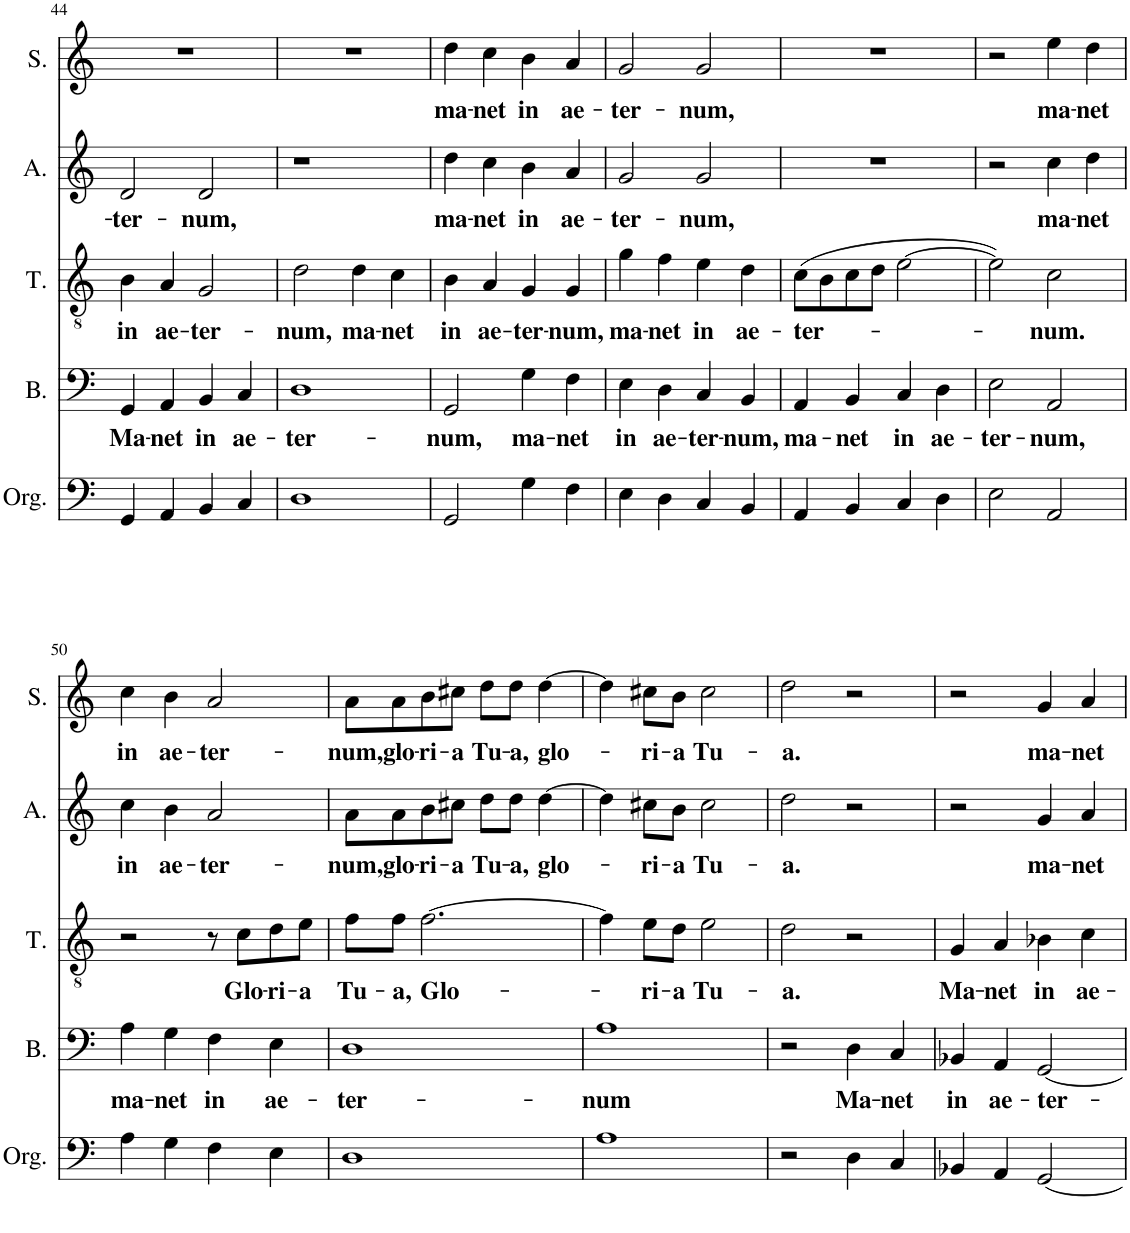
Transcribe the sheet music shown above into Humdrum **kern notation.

**kern	**kern	**text	**kern	**text	**kern	**text	**kern	**text
*part5	*part4	*part4	*part3	*part3	*part2	*part2	*part1	*part1
*staff5	*staff4	*staff4	*staff3	*staff3	*staff2	*staff2	*staff1	*staff1
*I"Orgue	*I"Bass	*	*I"Ténor	*	*I"Alto	*	*I"Soprano	*
*I'Org.	*I'B.	*	*I'T.	*	*I'A.	*	*I'S.	*
!!LO:PB:g=z
*clefF4	*clefF4	*	*clefGv2	*	*clefG2	*	*clefG2	*
*k[]	*k[]	*	*k[]	*	*k[]	*	*k[]	*
*M2/2	*M2/2	*	*M2/2	*	*M2/2	*	*M2/2	*
*met(c|)	*met(c|)	*	*met(c|)	*	*met(c|)	*	*met(c|)	*
=44	=44	=44	=44	=44	=44	=44	=44	=44
!	!	!LO:LY:b	!	!LO:LY:b	!	!LO:LY:b	!	!
4GG/	4GG/	Ma-	4B\	in	2d/	-ter-	1r	.
!	!	!LO:LY:b	!	!LO:LY:b	!	!	!	!
4AA/	4AA/	-net	4A/	ae-	.	.	.	.
!	!	!LO:LY:b	!	!LO:LY:b	!	!LO:LY:b	!	!
4BB/	4BB/	in	2G/	-ter-	2d/	-num,	.	.
!	!	!LO:LY:b	!	!	!	!	!	!
4C/	4C/	ae-	.	.	.	.	.	.
=45	=45	=45	=45	=45	=45	=45	=45	=45
!	!	!LO:LY:b	!	!LO:LY:b	!	!	!	!
1D	1D	-ter-	2d\	-num,	1r	.	1r	.
!	!	!	!	!LO:LY:b	!	!	!	!
.	.	.	4d\	ma-	.	.	.	.
!	!	!	!	!LO:LY:b	!	!	!	!
.	.	.	4c\	-net	.	.	.	.
=46	=46	=46	=46	=46	=46	=46	=46	=46
!	!	!LO:LY:b	!	!LO:LY:b	!	!LO:LY:b	!	!LO:LY:b
2GG/	2GG/	-num,	4B\	in	4dd\	ma-	4dd\	ma-
!	!	!	!	!LO:LY:b	!	!LO:LY:b	!	!LO:LY:b
.	.	.	4A/	ae-	4cc\	-net	4cc\	-net
!	!	!LO:LY:b	!	!LO:LY:b	!	!LO:LY:b	!	!LO:LY:b
4G\	4G\	ma-	4G/	-ter-	4b\	in	4b\	in
!	!	!LO:LY:b	!	!LO:LY:b	!	!LO:LY:b	!	!LO:LY:b
4F\	4F\	-net	4G/	-num,	4a/	ae-	4a/	ae-
=47	=47	=47	=47	=47	=47	=47	=47	=47
!	!	!LO:LY:b	!	!LO:LY:b	!	!LO:LY:b	!	!LO:LY:b
4E\	4E\	in	4g\	ma-	2g/	-ter-	2g/	-ter-
!	!	!LO:LY:b	!	!LO:LY:b	!	!	!	!
4D\	4D\	ae-	4f\	-net	.	.	.	.
!	!	!LO:LY:b	!	!LO:LY:b	!	!LO:LY:b	!	!LO:LY:b
4C/	4C/	-ter-	4e\	in	2g/	-num,	2g/	-num,
!	!	!LO:LY:b	!	!LO:LY:b	!	!	!	!
4BB/	4BB/	-num,	4d\	ae-	.	.	.	.
=48	=48	=48	=48	=48	=48	=48	=48	=48
!	!	!LO:LY:b	!	!LO:LY:b	!	!	!	!
4AA/	4AA/	ma-	(8c\L	-ter-	1r	.	1r	.
.	.	.	8B\	.	.	.	.	.
!	!	!LO:LY:b	!	!	!	!	!	!
4BB/	4BB/	-net	8c\	.	.	.	.	.
.	.	.	8d\J	.	.	.	.	.
!	!	!LO:LY:b	!	!	!	!	!	!
4C/	4C/	in	[2e\	.	.	.	.	.
!	!	!LO:LY:b	!	!	!	!	!	!
4D\	4D\	ae-	.	.	.	.	.	.
=49	=49	=49	=49	=49	=49	=49	=49	=49
!	!	!LO:LY:b	!	!	!	!	!	!
2E\	2E\	-ter-	2e\])	.	2r	.	2r	.
!	!	!LO:LY:b	!	!LO:LY:b	!	!LO:LY:b	!	!LO:LY:b
2AA/	2AA/	-num,	2c\	-num.	4cc\	ma-	4ee\	ma-
!	!	!	!	!	!	!LO:LY:b	!	!LO:LY:b
.	.	.	.	.	4dd\	-net	4dd\	-net
!!LO:LB:g=z
=50	=50	=50	=50	=50	=50	=50	=50	=50
!	!	!LO:LY:b	!	!	!	!LO:LY:b	!	!LO:LY:b
4A\	4A\	ma-	2r	.	4cc\	in	4cc\	in
!	!	!LO:LY:b	!	!	!	!LO:LY:b	!	!LO:LY:b
4G\	4G\	-net	.	.	4b\	ae-	4b\	ae-
!	!	!LO:LY:b	!	!	!	!LO:LY:b	!	!LO:LY:b
4F\	4F\	in	8r	.	2a/	-ter-	2a/	-ter-
!	!	!	!	!LO:LY:b	!	!	!	!
.	.	.	8c\L	Glo-	.	.	.	.
!	!	!LO:LY:b	!	!LO:LY:b	!	!	!	!
4E\	4E\	ae-	8d\	-ri-	.	.	.	.
!	!	!	!	!LO:LY:b	!	!	!	!
.	.	.	8e\J	-a	.	.	.	.
=51	=51	=51	=51	=51	=51	=51	=51	=51
!	!	!LO:LY:b	!	!LO:LY:b	!	!LO:LY:b	!	!LO:LY:b
1D	1D	-ter-	8f\L	Tu-	8a\L	-num,	8a\L	-num,
!	!	!	!	!LO:LY:b	!	!LO:LY:b	!	!LO:LY:b
.	.	.	8f\J	-a,	8a\	glo-	8a\	glo-
!	!	!	!	!LO:LY:b	!	!LO:LY:b	!	!LO:LY:b
.	.	.	[2.f\	Glo-	8b\	-ri-	8b\	-ri-
!	!	!	!	!	!	!LO:LY:b	!	!LO:LY:b
.	.	.	.	.	8cc#X\J	-a	8cc#X\J	-a
!	!	!	!	!	!	!LO:LY:b	!	!LO:LY:b
.	.	.	.	.	8dd\L	Tu-	8dd\L	Tu-
!	!	!	!	!	!	!LO:LY:b	!	!LO:LY:b
.	.	.	.	.	8dd\J	-a,	8dd\J	-a,
!	!	!	!	!	!	!LO:LY:b	!	!LO:LY:b
.	.	.	.	.	[4dd\	glo-	[4dd\	glo-
=52	=52	=52	=52	=52	=52	=52	=52	=52
!	!	!LO:LY:b	!	!	!	!	!	!
1A	1A	-num	4f\]	.	4dd\]	.	4dd\]	.
!	!	!	!	!LO:LY:b	!	!LO:LY:b	!	!LO:LY:b
.	.	.	8e\L	-ri-	8cc#X\L	-ri-	8cc#X\L	-ri-
!	!	!	!	!LO:LY:b	!	!LO:LY:b	!	!LO:LY:b
.	.	.	8d\J	-a	8b\J	-a	8b\J	-a
!	!	!	!	!LO:LY:b	!	!LO:LY:b	!	!LO:LY:b
.	.	.	2e\	Tu-	2cc#\	Tu-	2cc#\	Tu-
=53	=53	=53	=53	=53	=53	=53	=53	=53
!	!	!	!	!LO:LY:b	!	!LO:LY:b	!	!LO:LY:b
2r	2r	.	2d\	-a.	2dd\	-a.	2dd\	-a.
!	!	!LO:LY:b	!	!	!	!	!	!
4D\	4D\	Ma-	2r	.	2r	.	2r	.
!	!	!LO:LY:b	!	!	!	!	!	!
4C/	4C/	-net	.	.	.	.	.	.
=54	=54	=54	=54	=54	=54	=54	=54	=54
!	!	!LO:LY:b	!	!LO:LY:b	!	!	!	!
4BB-X/	4BB-X/	in	4G/	Ma-	2r	.	2r	.
!	!	!LO:LY:b	!	!LO:LY:b	!	!	!	!
4AA/	4AA/	ae-	4A/	-net	.	.	.	.
!	!	!LO:LY:b	!	!LO:LY:b	!	!LO:LY:b	!	!LO:LY:b
[2GG/	[2GG/	-ter-	4B-X\	in	4g/	ma-	4g/	ma-
!	!	!	!	!LO:LY:b	!	!LO:LY:b	!	!LO:LY:b
.	.	.	4c\	ae-	4a/	-net	4a/	-net
=	=	=	=	=	=	=	=	=
*-	*-	*-	*-	*-	*-	*-	*-	*-
